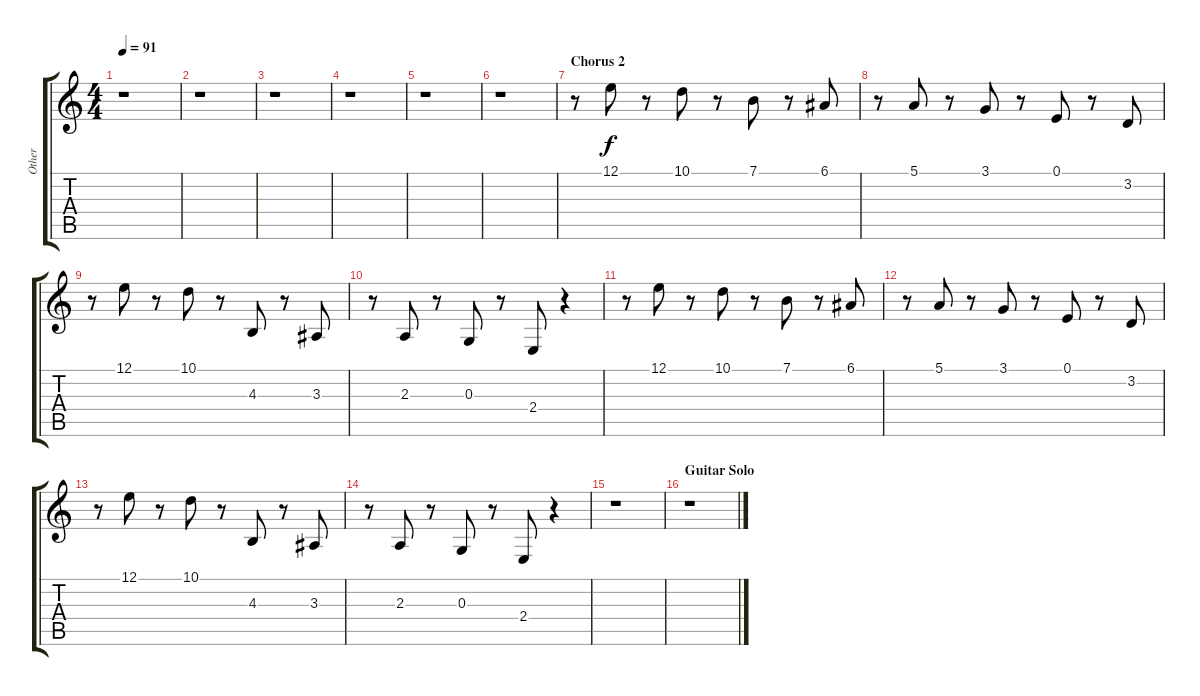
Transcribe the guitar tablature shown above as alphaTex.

\track ("Other" "Other") {instrument trumpet}
\staff {score tabs}
\tuning (E4 B3 G3 D3 A2 E2) {hide}
\ts (4 4)
\tempo 91
\clef g2
\ks c
r.1{dy f} |
r.1 |
r.1 |
r.1 |
r.1 |
r.1 |
\section ("" "Chorus 2")
r.8 12.1.8 r.8 10.1.8 r.8 7.1.8 r.8 6.1.8 |
r.8 5.1.8 r.8 3.1.8 r.8 0.1.8 r.8 3.2.8 |
r.8 12.1.8 r.8 10.1.8 r.8 4.3.8 r.8 3.3.8 |
r.8 2.3.8 r.8 0.3.8 r.8 2.4.8 r.4 |
r.8 12.1.8 r.8 10.1.8 r.8 7.1.8 r.8 6.1.8 |
r.8 5.1.8 r.8 3.1.8 r.8 0.1.8 r.8 3.2.8 |
r.8 12.1.8 r.8 10.1.8 r.8 4.3.8 r.8 3.3.8 |
r.8 2.3.8 r.8 0.3.8 r.8 2.4.8 r.4 |
r.1 |
\section ("" "Guitar Solo")
r.1
